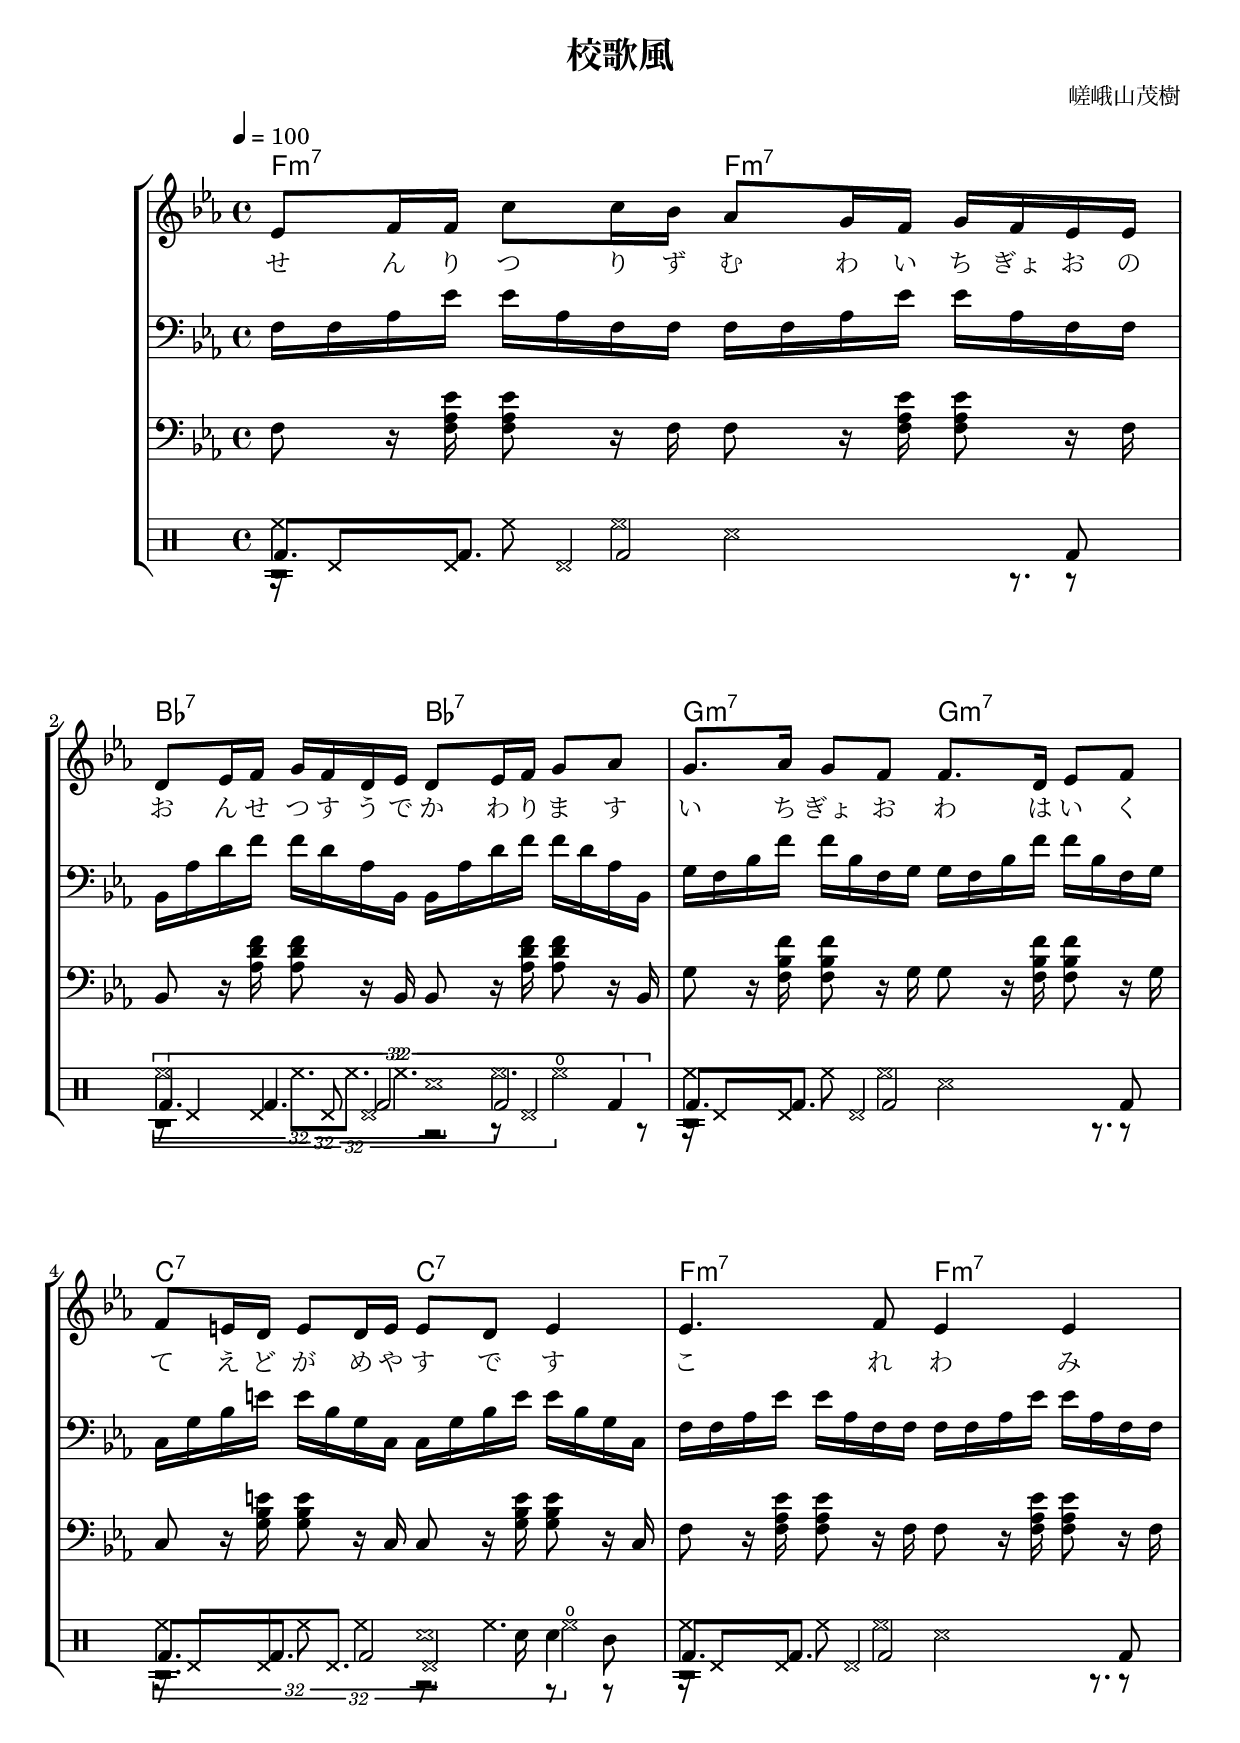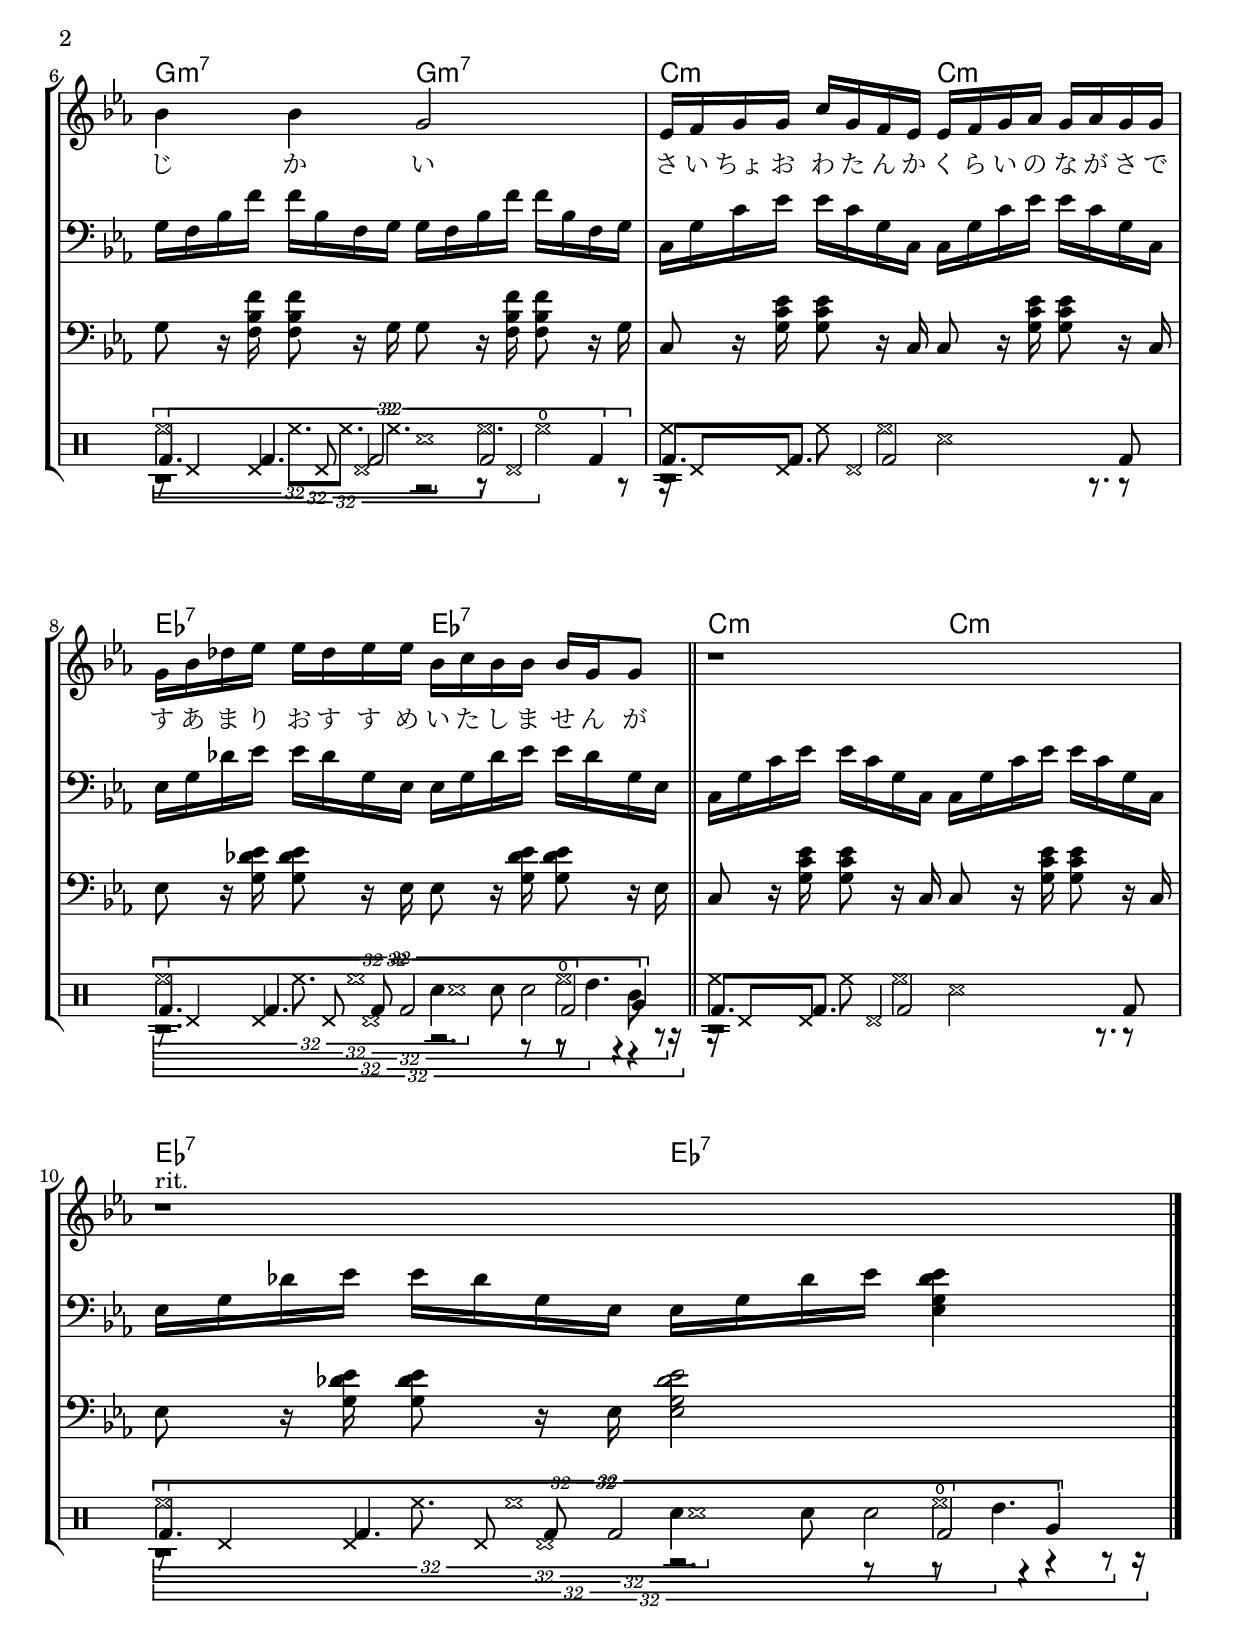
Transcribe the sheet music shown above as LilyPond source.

\version "2.12.1"

\header {
	title = \markup {校歌風}
	composer = \markup \center-column {嵯峨山茂樹}
}

harmony = \chordmode {
	f2:min7 f:min7 bes:7 bes:7 g:min7 g:min7 c:7 c:7 f:min7 f:min7 g:min7 g:min7 c:m c:m es:7 es:7 

	c:m c:m es:7 es:7 
}

melody = {
	\set Staff.midiInstrument = #"fss0.42"
		\key es \major
	\tempo 4 = 100
 es'8  f'16  f'16  c''8  c''16  bes'16  as'8  g'16  f'16  g'16  f'16  es'16  es'16 
	d'8  es'16  f'16  g'16  f'16  d'16  es'16  d'8  es'16  f'16  g'8  as'8 
	g'8.  as'16  g'8  f'8  f'8.  d'16  es'8  f'8 
	f'8  e'16  d'16  e'8  d'16  e'16  e'8  d'8  e'4 
	es'4.  f'8  es'4  es'4 
	bes'4  bes'4  g'2 
	es'16  f'16  g'16  g'16  c''16  g'16  f'16  es'16  es'16  f'16  g'16  as'16  g'16  as'16  g'16  g'16 
	g'16  bes'16  des''16  es''16  es''16  des''16  es''16  es''16  bes'16  c''16  bes'16  bes'16  bes'16  g'16  g'8
	r1 | r1^"rit." \bar "|."
}

words = \lyricmode {
	せ  ん  り  つ  り  ず  む  わ  い  ち  ぎょ  お  の  お  ん  せ  つ  す  う  で  か  わ  り  ま  す  い  ち  ぎょ  お  わ  は  い  く  て  え  ど  が  め  や  す  で  す  こ  れ  わ  み  じ  か  い  さ  い  ちょ  お  わ  た  ん  か  く  ら  い  の  な  が  さ  で  す  あ  ま  り  お  す  す  め  い  た  し  ま  せ  ん  が  
	
}

tempochange = {
	\tempo 4 = 100
	r1 | r1 | r1 | r1 | r1 | r1 | r1 | r1 \bar "||"
	\tempo 4 = 100
	r1 | \tempo 4 = 75 r2 \tempo 4 = 66 r2 \bar "|."
}

mainacc = {
	\clef bass
	\set Staff.midiInstrument = #"FX 1 (rain)"
	\key es \major
	\tempo 4 = 100
	f16 f as es' es' as f f
	f16 f as es' es' as f f
	bes,16 as d' f' f' d' as bes,
	bes,16 as d' f' f' d' as bes,
	g16 f bes f' f' bes f g
	g16 f bes f' f' bes f g
	c16 g bes e' e' bes g c
	c16 g bes e' e' bes g c
	f16 f as es' es' as f f
	f16 f as es' es' as f f
	g16 f bes f' f' bes f g
	g16 f bes f' f' bes f g
	c16 g c' es' es' c' g c
	c16 g c' es' es' c' g c
	es16 g des' es' es' des' g es
	es16 g des' es' es' des' g es
	\bar "||"

	\set Staff.midiInstrument = #"FX 1 (rain)"
	c16 g c' es' es' c' g c
	c16 g c' es' es' c' g c
	es16 g des' es' es' des' g es
	es16 g des' es' <es g des' es'>4
	\bar "|."
}

subacc = {
	\clef bass
	\set Staff.midiInstrument = #"String Ensemble 1"
	\key es \major
	\tempo 4 = 100
	f8 r16 <f as es'>16 <f as es'>8 r16 f16
	f8 r16 <f as es'>16 <f as es'>8 r16 f16
	bes,8 r16 <as d' f'>16 <as d' f'>8 r16 bes,16
	bes,8 r16 <as d' f'>16 <as d' f'>8 r16 bes,16
	g8 r16 <f bes f'>16 <f bes f'>8 r16 g16
	g8 r16 <f bes f'>16 <f bes f'>8 r16 g16
	c8 r16 <g bes e'>16 <g bes e'>8 r16 c16
	c8 r16 <g bes e'>16 <g bes e'>8 r16 c16
	f8 r16 <f as es'>16 <f as es'>8 r16 f16
	f8 r16 <f as es'>16 <f as es'>8 r16 f16
	g8 r16 <f bes f'>16 <f bes f'>8 r16 g16
	g8 r16 <f bes f'>16 <f bes f'>8 r16 g16
	c8 r16 <g c' es'>16 <g c' es'>8 r16 c16
	c8 r16 <g c' es'>16 <g c' es'>8 r16 c16
	es8 r16 <g des' es'>16 <g des' es'>8 r16 es16
	es8 r16 <g des' es'>16 <g des' es'>8 r16 es16
	\bar "||"

	\set Staff.midiInstrument = #"String Ensemble 1"
	c8 r16 <g c' es'>16 <g c' es'>8 r16 c16
	c8 r16 <g c' es'>16 <g c' es'>8 r16 c16
	es8 r16 <g des' es'>16 <g des' es'>8 r16 es16
	<es g des' es'>2
	\bar "|."
}

percA = {
	\drummode {
	hh4 hh8 hh2 r8  |\times 16/32{ hh2 hh8. hh8. hh4. hh2. } |hh4 hh8 hh2 r8  |hh4 hh8 hh4 hh4.  |hh4 hh8 hh2 r8  |\times 16/32{ hh2 hh8. hh8. hh4. hh2. } |hh4 hh8 hh2 r8  |\times 16/32{ hh2 hh8. hh1 r4 r16 } \bar "||"
	hh4 hh8 hh2 r8  |\times 16/32{ hh2 hh8. hh1 r4 r16 } \bar "|."
	}
}

percB = {
	\drummode {
	r16 hhp8 hhp8 hhp2 r8.  |\times 16/32{ r8 hhp4 hhp4 hhp8 hhp2 r8 hhp2 r8 } |r16 hhp8 hhp8 hhp2 r8.  |r16 hhp8 hhp8 hhp8. hhp2  |r16 hhp8 hhp8 hhp2 r8.  |\times 16/32{ r8 hhp4 hhp4 hhp8 hhp2 r8 hhp2 r8 } |r16 hhp8 hhp8 hhp2 r8.  |\times 16/32{ r8 hhp4 hhp4 hhp8 hhp1 r4 } \bar "||"
	r16 hhp8 hhp8 hhp2 r8.  |\times 16/32{ r8 hhp4 hhp4 hhp8 hhp1 r4 } \bar "|."
	}
}

percC = {
	\drummode {
	r1  |\times 16/32{ r1 r2 hho2 } |r1  |\times 16/32{ r1 r2 hho2 } |r1  |\times 16/32{ r1 r2 hho2 } |r1  |\times 16/32{ r1 r2 hho2 } \bar "||"
	r1  |\times 16/32{ r1 r2 hho2 } \bar "|."
	}
}

percD = {
	\drummode {
	bd8. bd8. bd2 bd8  |\times 16/32{ bd4. bd4. bd2 bd2 bd4 } |bd8. bd8. bd2 bd8  |bd8. bd8. bd2 r8  |bd8. bd8. bd2 bd8  |\times 16/32{ bd4. bd4. bd2 bd2 bd4 } |bd8. bd8. bd2 bd8  |\times 16/32{ bd4. bd4. bd8 bd2 r8 bd2 } \bar "||"
	bd8. bd8. bd2 bd8  |\times 16/32{ bd4. bd4. bd8 bd2 r8 bd2 } \bar "|."
	}
}

percE = {
	\drummode {
	r2 ss2  |\times 16/32{ r1 ss1 } |r2 ss2  |\times 16/32{ r1 ss1 } |r2 ss2  |\times 16/32{ r1 ss1 } |r2 ss2  |\times 16/32{ r1 ss1 } \bar "||"
	r2 ss2  |\times 16/32{ r1 ss1 } \bar "|."
	}
}

percF = {
	\drummode {
	r1 |r1 |r1 |r2 r8. sn16 sn4  |r1 |r1 |r1 |\times 16/32{ r1 sn4 sn8 sn2 r8 } \bar "||"
	r1 |\times 16/32{ r1 sn4 sn8 sn2 r8 } \bar "|."
	}
}

percG = {
	\drummode {
	r1 |r1 |r1 |r2. r8 tomml8  |r1 |r1 |r1 |r2. r8 tomml8  \bar "||"
	r1 |r1 \bar "|."
	}
}

percH = {
	\drummode {
	r1 |r1 |r1 |r1 |r1 |r1 |r1 |\times 16/32{ r1 r2 r8 tommh4. } \bar "||"
	r1 |\times 16/32{ r1 r2 r8 tommh4. } \bar "|."
	}
}

percI = {
	\drummode {
	r1 |r1 |r1 |r1 |r1 |r1 |r1 |\times 16/32{ r1 r2. tomfh4 } \bar "||"
	r1 |\times 16/32{ r1 r2. tomfh4 } \bar "|."
	}
}

\score {
	<<
		\new StaffGroup <<
			\new ChordNames {\harmony}
			\new Voice = "melody" {\melody}
			\new Lyrics \lyricsto "melody" \words
			\new Staff = "mainacc" {\mainacc}
			\new Staff = "subacc" {\subacc}
			\new DrumStaff <<
				\new DrumVoice {\percA}
				\new DrumVoice {\percB}
				\new DrumVoice {\percC}
				\new DrumVoice {\percD}
				\new DrumVoice {\percE}
				\new DrumVoice {\percF}
				\new DrumVoice {\percG}
				\new DrumVoice {\percH}
				\new DrumVoice {\percI}
			>>
		>>
	>>
	\layout { }
}
